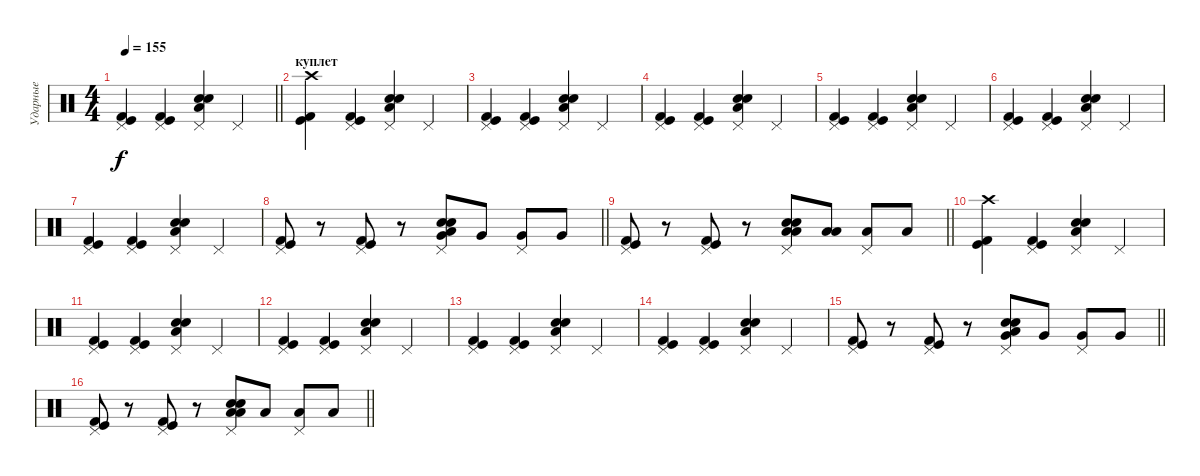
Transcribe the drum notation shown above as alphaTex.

\track ("Ударные" "Ударные") {instrument percussion}
\staff {score}
\articulation defaults
\ts (4 4)
\tempo 155
\clef neutral
\barLineRight lightlight
\ks c
("Pedal Hi-Hat (hit)" "Kick (hit) 2" "Kick (hit)").4{dy f} ("Pedal Hi-Hat (hit)" "Kick (hit) 2" "Kick (hit)").4 ("Pedal Hi-Hat (hit)" "Snare (hit) 2" "Electric Snare (hit)" "Low Floor Tom (hit)").4 "Pedal Hi-Hat (hit)".4 |
\section ("" "куплет")
("Crash high (hit)" "Kick (hit) 2" "Kick (hit)").4 ("Pedal Hi-Hat (hit)" "Kick (hit) 2" "Kick (hit)").4 ("Pedal Hi-Hat (hit)" "Snare (hit) 2" "Electric Snare (hit)" "Low Floor Tom (hit)").4 "Pedal Hi-Hat (hit)".4 |
("Pedal Hi-Hat (hit)" "Kick (hit) 2" "Kick (hit)").4 ("Pedal Hi-Hat (hit)" "Kick (hit) 2" "Kick (hit)").4 ("Pedal Hi-Hat (hit)" "Snare (hit) 2" "Electric Snare (hit)" "Low Floor Tom (hit)").4 "Pedal Hi-Hat (hit)".4 |
("Pedal Hi-Hat (hit)" "Kick (hit) 2" "Kick (hit)").4 ("Pedal Hi-Hat (hit)" "Kick (hit) 2" "Kick (hit)").4 ("Pedal Hi-Hat (hit)" "Snare (hit) 2" "Electric Snare (hit)" "Low Floor Tom (hit)").4 "Pedal Hi-Hat (hit)".4 |
("Pedal Hi-Hat (hit)" "Kick (hit) 2" "Kick (hit)").4 ("Pedal Hi-Hat (hit)" "Kick (hit) 2" "Kick (hit)").4 ("Pedal Hi-Hat (hit)" "Snare (hit) 2" "Electric Snare (hit)" "Low Floor Tom (hit)").4 "Pedal Hi-Hat (hit)".4 |
("Pedal Hi-Hat (hit)" "Kick (hit) 2" "Kick (hit)").4 ("Pedal Hi-Hat (hit)" "Kick (hit) 2" "Kick (hit)").4 ("Pedal Hi-Hat (hit)" "Snare (hit) 2" "Electric Snare (hit)" "Low Floor Tom (hit)").4 "Pedal Hi-Hat (hit)".4 |
("Pedal Hi-Hat (hit)" "Kick (hit) 2" "Kick (hit)").4 ("Pedal Hi-Hat (hit)" "Kick (hit) 2" "Kick (hit)").4 ("Pedal Hi-Hat (hit)" "Snare (hit) 2" "Electric Snare (hit)" "Low Floor Tom (hit)").4 "Pedal Hi-Hat (hit)".4 |
\barLineRight lightlight
("Pedal Hi-Hat (hit)" "Kick (hit) 2" "Kick (hit)").8 r.8 ("Pedal Hi-Hat (hit)" "Kick (hit) 2" "Kick (hit)").8 r.8 ("Pedal Hi-Hat (hit)" "Snare (hit) 2" "Electric Snare (hit)" "Low Floor Tom (hit)" "Very Low Tom (hit)").8 "Very Low Tom (hit)".8 ("Pedal Hi-Hat (hit)" "Very Low Tom (hit)").8 "Very Low Tom (hit)".8 |
\barLineRight lightlight
("Pedal Hi-Hat (hit)" "Kick (hit) 2" "Kick (hit)").8 r.8 ("Pedal Hi-Hat (hit)" "Kick (hit) 2" "Kick (hit)").8 r.8 ("Pedal Hi-Hat (hit)" "Snare (hit) 2" "Electric Snare (hit)" "Low Floor Tom (hit)" "Low Floor Tom (hit)").8 ("Low Floor Tom (hit)" "Low Floor Tom (hit)").8 ("Pedal Hi-Hat (hit)" "Low Floor Tom (hit)").8 "Low Floor Tom (hit)".8 |
("Crash high (hit)" "Kick (hit) 2" "Kick (hit)").4 ("Pedal Hi-Hat (hit)" "Kick (hit) 2" "Kick (hit)").4 ("Pedal Hi-Hat (hit)" "Snare (hit) 2" "Electric Snare (hit)" "Low Floor Tom (hit)").4 "Pedal Hi-Hat (hit)".4 |
("Pedal Hi-Hat (hit)" "Kick (hit) 2" "Kick (hit)").4 ("Pedal Hi-Hat (hit)" "Kick (hit) 2" "Kick (hit)").4 ("Pedal Hi-Hat (hit)" "Snare (hit) 2" "Electric Snare (hit)" "Low Floor Tom (hit)").4 "Pedal Hi-Hat (hit)".4 |
("Pedal Hi-Hat (hit)" "Kick (hit) 2" "Kick (hit)").4 ("Pedal Hi-Hat (hit)" "Kick (hit) 2" "Kick (hit)").4 ("Pedal Hi-Hat (hit)" "Snare (hit) 2" "Electric Snare (hit)" "Low Floor Tom (hit)").4 "Pedal Hi-Hat (hit)".4 |
("Pedal Hi-Hat (hit)" "Kick (hit) 2" "Kick (hit)").4 ("Pedal Hi-Hat (hit)" "Kick (hit) 2" "Kick (hit)").4 ("Pedal Hi-Hat (hit)" "Snare (hit) 2" "Electric Snare (hit)" "Low Floor Tom (hit)").4 "Pedal Hi-Hat (hit)".4 |
("Pedal Hi-Hat (hit)" "Kick (hit) 2" "Kick (hit)").4 ("Pedal Hi-Hat (hit)" "Kick (hit) 2" "Kick (hit)").4 ("Pedal Hi-Hat (hit)" "Snare (hit) 2" "Electric Snare (hit)" "Low Floor Tom (hit)").4 "Pedal Hi-Hat (hit)".4 |
\barLineRight lightlight
("Pedal Hi-Hat (hit)" "Kick (hit) 2" "Kick (hit)").8 r.8 ("Pedal Hi-Hat (hit)" "Kick (hit) 2" "Kick (hit)").8 r.8 ("Pedal Hi-Hat (hit)" "Snare (hit) 2" "Electric Snare (hit)" "Low Floor Tom (hit)" "Very Low Tom (hit)").8 "Very Low Tom (hit)".8 ("Pedal Hi-Hat (hit)" "Very Low Tom (hit)").8 "Very Low Tom (hit)".8 |
\barLineRight lightlight
("Pedal Hi-Hat (hit)" "Kick (hit) 2" "Kick (hit)").8 r.8 ("Pedal Hi-Hat (hit)" "Kick (hit) 2" "Kick (hit)").8 r.8 ("Pedal Hi-Hat (hit)" "Snare (hit) 2" "Electric Snare (hit)" "Low Floor Tom (hit)" "Low Floor Tom (hit)").8 "Low Floor Tom (hit)".8 ("Pedal Hi-Hat (hit)" "Low Floor Tom (hit)").8 "Low Floor Tom (hit)".8
